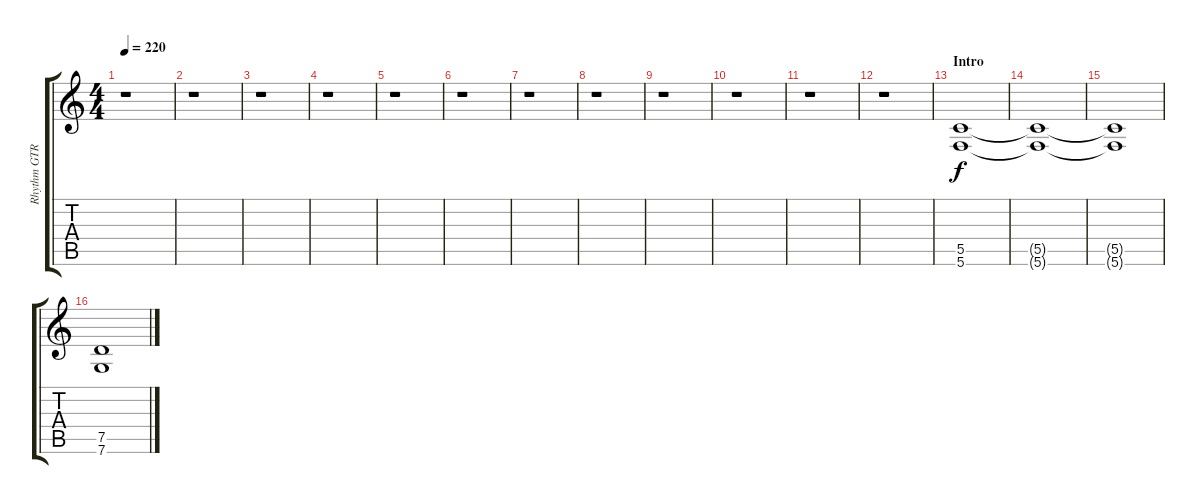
\track ("Rhythm GTR 1" "Rhythm GTR") {instrument overdrivenguitar}
\staff {score tabs}
\tuning (D4 A3 F3 C3 G2 C2) {hide}
\ts (4 4)
\tempo 220
\clef g2
\ks aminor
r.1{dy f instrument overdrivenguitar} |
r.1 |
r.1 |
r.1 |
r.1 |
r.1 |
r.1 |
r.1 |
r.1 |
r.1 |
r.1 |
r.1 |
\section ("" "Intro")
(5.5 5.6).1 |
(5.5{t} 5.6{t}).1 |
(5.5{t} 5.6{t}).1 |
(7.5 7.6).1
